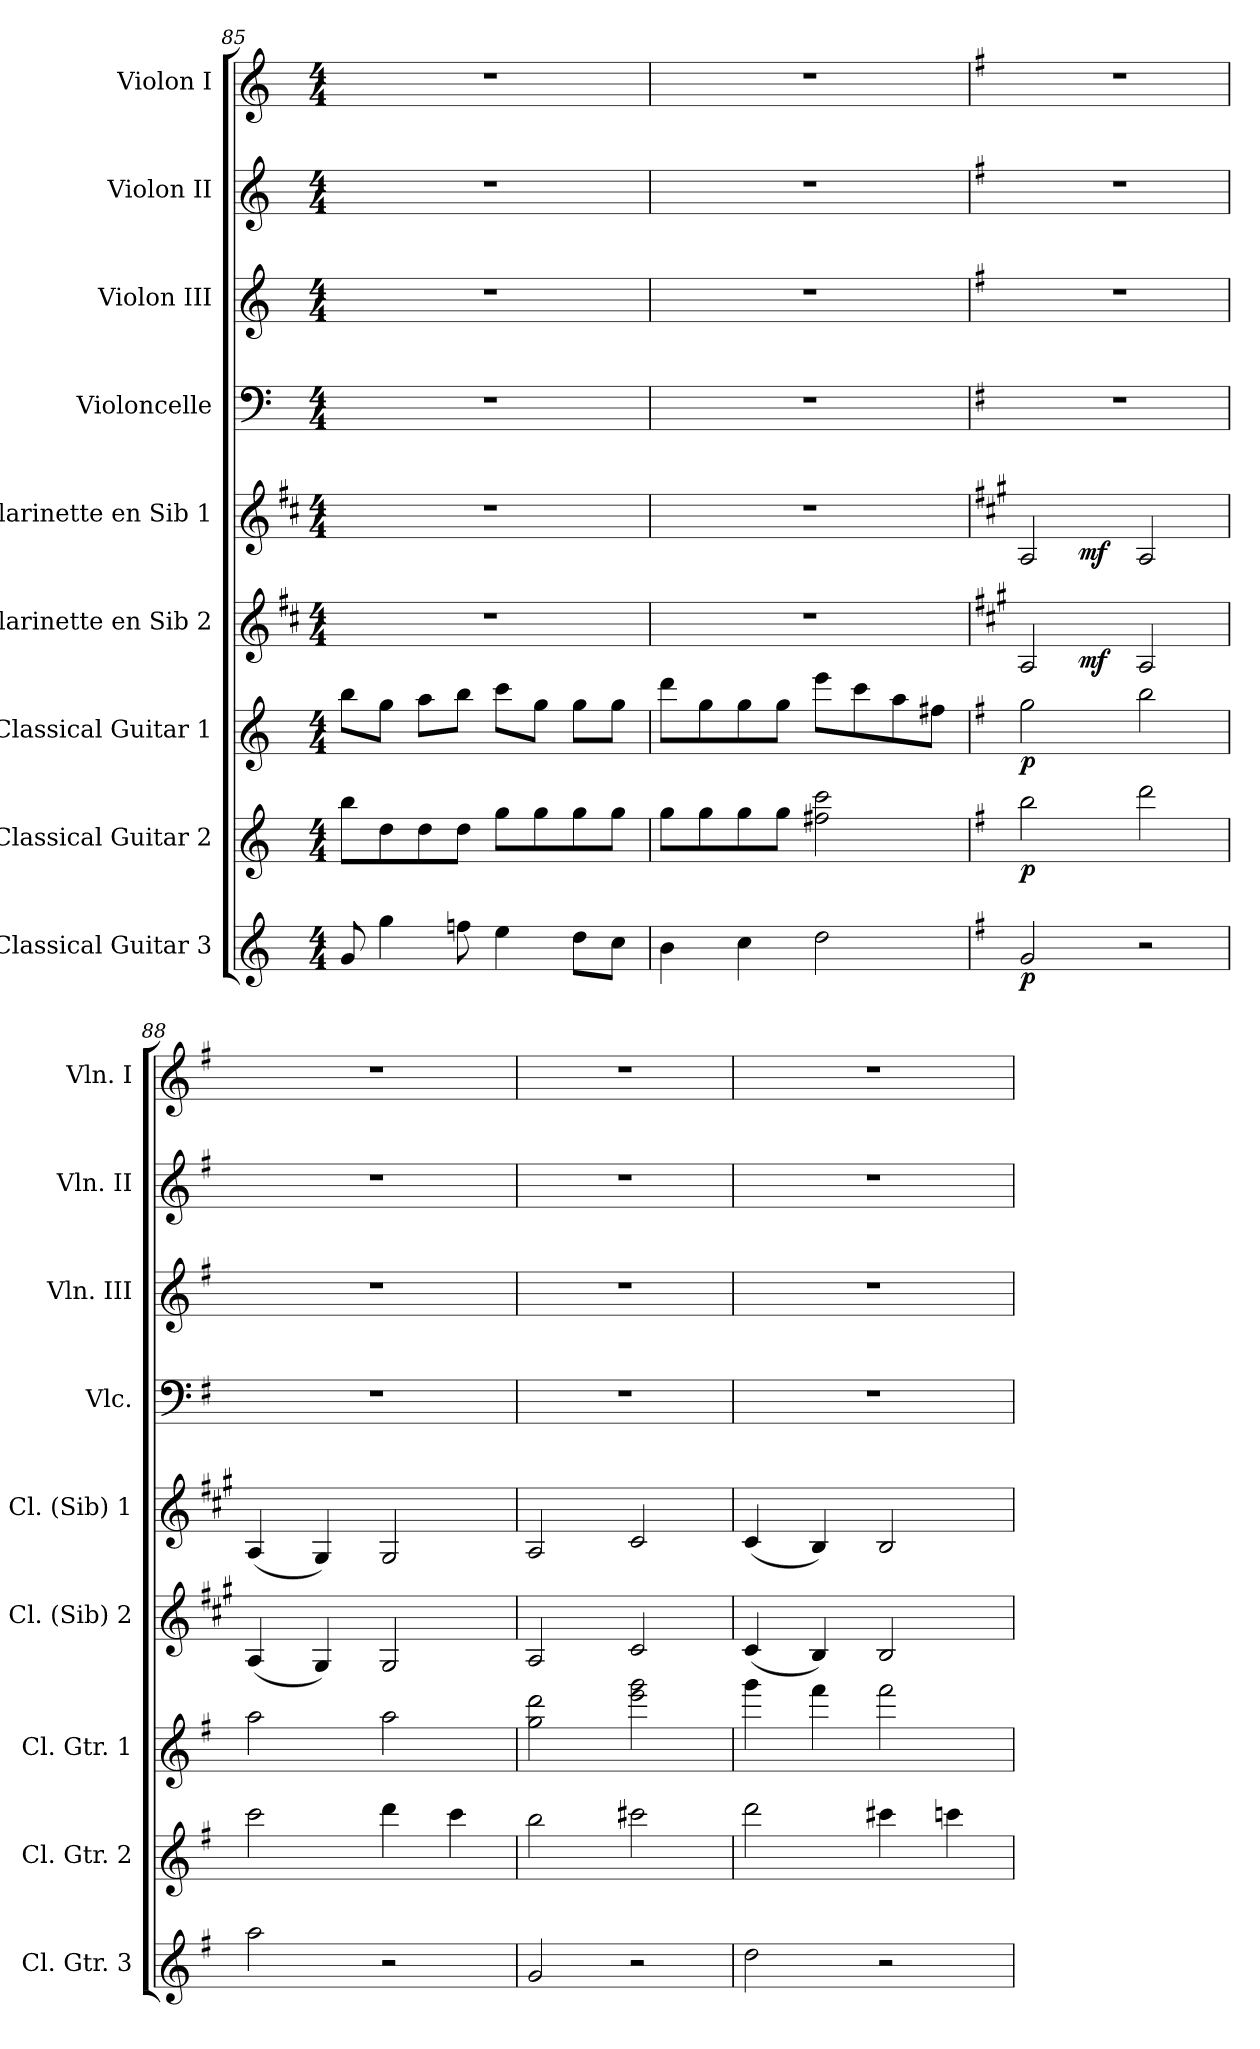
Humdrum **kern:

**kern	**dynam	**kern	**dynam	**kern	**dynam	**kern	**dynam	**kern	**dynam	**kern	**kern	**kern	**kern
*part9	*part9	*part8	*part8	*part7	*part7	*part6	*part6	*part5	*part5	*part4	*part3	*part2	*part1
*staff9	*staff9	*staff8	*staff8	*staff7	*staff7	*staff6	*staff6	*staff5	*staff5	*staff4	*staff3	*staff2	*staff1
*I"Classical Guitar 3	*	*I"Classical Guitar 2	*	*I"Classical Guitar 1	*	*I"Clarinette en Sib 2	*	*I"Clarinette en Sib 1	*	*I"Violoncelle	*I"Violon III	*I"Violon II	*I"Violon I
*I'Cl. Gtr. 3	*	*I'Cl. Gtr. 2	*	*I'Cl. Gtr. 1	*	*I'Cl. (Sib) 2	*	*I'Cl. (Sib) 1	*	*I'Vlc.	*I'Vln. III	*I'Vln. II	*I'Vln. I
!!LO:PB:g=z
*clefG2	*	*clefG2	*	*clefG2	*	*clefG2	*	*clefG2	*	*clefF4	*clefG2	*clefG2	*clefG2
*ITrd7c12	*	*ITrd7c12	*	*ITrd7c12	*	*ITrd1c2	*	*ITrd1c2	*	*	*	*	*
*k[]	*	*k[]	*	*k[]	*	*k[]	*	*k[]	*	*k[]	*k[]	*k[]	*k[]
*C:	*	*C:	*	*C:	*	*C:	*	*C:	*	*C:	*C:	*C:	*C:
*M4/4	*	*M4/4	*	*M4/4	*	*M4/4	*	*M4/4	*	*M4/4	*M4/4	*M4/4	*M4/4
=85	=85	=85	=85	=85	=85	=85	=85	=85	=85	=85	=85	=85	=85
8G/	.	8b\L	.	8b\L	.	1r	.	1r	.	1r	1r	1r	1r
4g\	.	8d\	.	8g\J	.	.	.	.	.	.	.	.	.
.	.	8d\	.	8a\L	.	.	.	.	.	.	.	.	.
8fn\	.	8d\J	.	8b\J	.	.	.	.	.	.	.	.	.
4e\	.	8g\L	.	8cc\L	.	.	.	.	.	.	.	.	.
.	.	8g\	.	8g\J	.	.	.	.	.	.	.	.	.
8d\L	.	8g\	.	8g\L	.	.	.	.	.	.	.	.	.
8c\J	.	8g\J	.	8g\J	.	.	.	.	.	.	.	.	.
=86	=86	=86	=86	=86	=86	=86	=86	=86	=86	=86	=86	=86	=86
4B\	.	8g\L	.	8dd\L	.	1r	.	1r	.	1r	1r	1r	1r
.	.	8g\	.	8g\	.	.	.	.	.	.	.	.	.
4c\	.	8g\	.	8g\	.	.	.	.	.	.	.	.	.
.	.	8g\J	.	8g\J	.	.	.	.	.	.	.	.	.
2d\	.	2f#X\ 2cc\	.	8ee\L	.	.	.	.	.	.	.	.	.
.	.	.	.	8cc\	.	.	.	.	.	.	.	.	.
.	.	.	.	8a\	.	.	.	.	.	.	.	.	.
.	.	.	.	8f#X\J	.	.	.	.	.	.	.	.	.
=87	=87	=87	=87	=87	=87	=87	=87	=87	=87	=87	=87	=87	=87
*k[f#]	*	*k[f#]	*	*k[f#]	*	*k[f#]	*	*k[f#]	*	*k[f#]	*k[f#]	*k[f#]	*k[f#]
*G:	*	*G:	*	*G:	*	*G:	*	*G:	*	*G:	*G:	*G:	*G:
!	!LO:DY:b	!	!LO:DY:b	!	!LO:DY:b	!	!	!	!	!	!	!	!
*	*	*	*	*	*	*^	*	*^	*	*	*	*	*
2G/	p	2b\	p	2g\	p	2G/	4ryy	.	2G/	4ryy	.	1r	1r	1r	1r
!	!	!	!	!	!	!	!	!LO:DY:b	!	!	!LO:DY:b	!	!	!	!
.	.	.	.	.	.	.	2.ryy	mf	.	2.ryy	mf	.	.	.	.
2r	.	2dd\	.	2b\	.	2G/	.	.	2G/	.	.	.	.	.	.
*	*	*	*	*	*	*v	*v	*	*	*	*	*	*	*	*
*	*	*	*	*	*	*	*	*v	*v	*	*	*	*	*
=88	=88	=88	=88	=88	=88	=88	=88	=88	=88	=88	=88	=88	=88
2a\	.	2cc\	.	2a\	.	(<4G/	.	(<4G/	.	1r	1r	1r	1r
.	.	.	.	.	.	4F#/)	.	4F#/)	.	.	.	.	.
2r	.	4dd\	.	2a\	.	2F#/	.	2F#/	.	.	.	.	.
.	.	4cc\	.	.	.	.	.	.	.	.	.	.	.
=89	=89	=89	=89	=89	=89	=89	=89	=89	=89	=89	=89	=89	=89
2G/	.	2b\	.	2g\ 2dd\	.	2G/	.	2G/	.	1r	1r	1r	1r
2r	.	2cc#X\	.	2ee\ 2gg\	.	2B/	.	2B/	.	.	.	.	.
=90	=90	=90	=90	=90	=90	=90	=90	=90	=90	=90	=90	=90	=90
2d\	.	2dd\	.	4gg\	.	(<4B/	.	(<4B/	.	1r	1r	1r	1r
.	.	.	.	4ff#\	.	4A/)	.	4A/)	.	.	.	.	.
2r	.	4cc#X\	.	2ff#\	.	2A/	.	2A/	.	.	.	.	.
.	.	4ccn\	.	.	.	.	.	.	.	.	.	.	.
=	=	=	=	=	=	=	=	=	=	=	=	=	=
*-	*-	*-	*-	*-	*-	*-	*-	*-	*-	*-	*-	*-	*-
